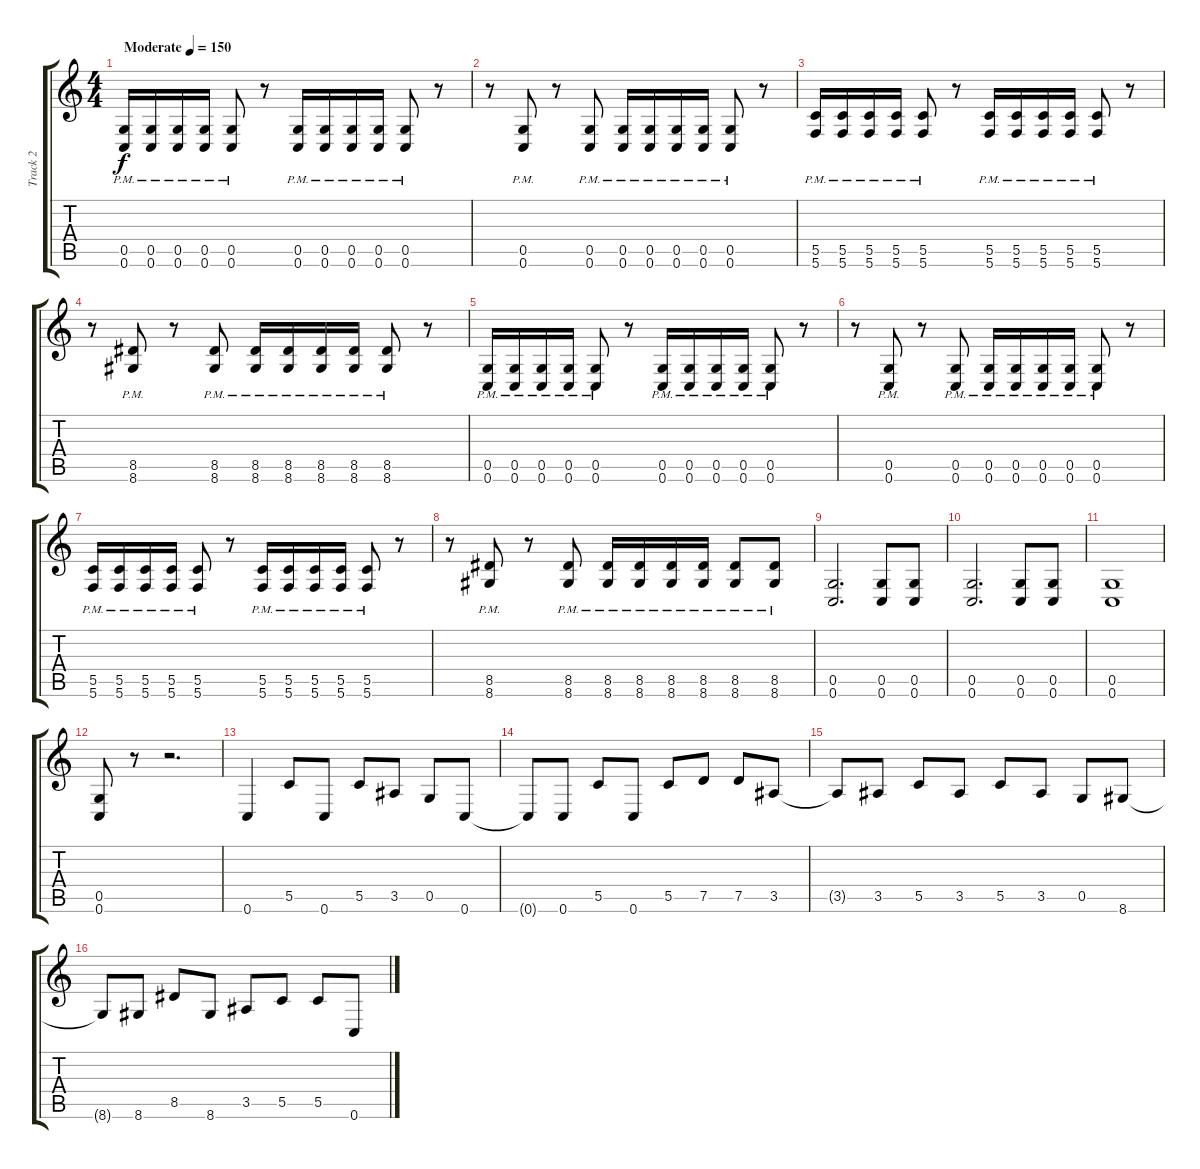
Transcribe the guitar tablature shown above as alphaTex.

\track ("Track 2" "Track 2") {instrument overdrivenguitar}
\staff {score tabs}
\tuning (D4 A3 F3 C3 G2 C2) {hide}
\ts (4 4)
\tempo (150 "Moderate")
\clef g2
\ks c
(0.5{pm} 0.6{pm}).16{dy f instrument overdrivenguitar} (0.5{pm} 0.6{pm}).16 (0.5{pm} 0.6{pm}).16 (0.5{pm} 0.6{pm}).16 (0.5{pm} 0.6{pm}).8 r.8 (0.5{pm} 0.6{pm}).16 (0.5{pm} 0.6{pm}).16 (0.5{pm} 0.6{pm}).16 (0.5{pm} 0.6{pm}).16 (0.5{pm} 0.6{pm}).8 r.8 |
r.8 (0.5{pm} 0.6{pm}).8 r.8 (0.5{pm} 0.6{pm}).8 (0.5{pm} 0.6{pm}).16 (0.5{pm} 0.6{pm}).16 (0.5{pm} 0.6{pm}).16 (0.5{pm} 0.6{pm}).16 (0.5{pm} 0.6{pm}).8 r.8 |
(5.5{pm} 5.6{pm}).16 (5.5{pm} 5.6{pm}).16 (5.5{pm} 5.6{pm}).16 (5.5{pm} 5.6{pm}).16 (5.5{pm} 5.6{pm}).8 r.8 (5.5{pm} 5.6{pm}).16 (5.5{pm} 5.6{pm}).16 (5.5{pm} 5.6{pm}).16 (5.5{pm} 5.6{pm}).16 (5.5{pm} 5.6{pm}).8 r.8 |
r.8 (8.5{pm} 8.6{pm}).8 r.8 (8.5{pm} 8.6{pm}).8 (8.5{pm} 8.6{pm}).16 (8.5{pm} 8.6{pm}).16 (8.5{pm} 8.6{pm}).16 (8.5{pm} 8.6{pm}).16 (8.5{pm} 8.6{pm}).8 r.8 |
(0.5{pm} 0.6{pm}).16 (0.5{pm} 0.6{pm}).16 (0.5{pm} 0.6{pm}).16 (0.5{pm} 0.6{pm}).16 (0.5{pm} 0.6{pm}).8 r.8 (0.5{pm} 0.6{pm}).16 (0.5{pm} 0.6{pm}).16 (0.5{pm} 0.6{pm}).16 (0.5{pm} 0.6{pm}).16 (0.5{pm} 0.6{pm}).8 r.8 |
r.8 (0.5{pm} 0.6{pm}).8 r.8 (0.5{pm} 0.6{pm}).8 (0.5{pm} 0.6{pm}).16 (0.5{pm} 0.6{pm}).16 (0.5{pm} 0.6{pm}).16 (0.5{pm} 0.6{pm}).16 (0.5{pm} 0.6{pm}).8 r.8 |
(5.5{pm} 5.6{pm}).16 (5.5{pm} 5.6{pm}).16 (5.5{pm} 5.6{pm}).16 (5.5{pm} 5.6{pm}).16 (5.5{pm} 5.6{pm}).8 r.8 (5.5{pm} 5.6{pm}).16 (5.5{pm} 5.6{pm}).16 (5.5{pm} 5.6{pm}).16 (5.5{pm} 5.6{pm}).16 (5.5{pm} 5.6{pm}).8 r.8 |
r.8 (8.5{pm} 8.6{pm}).8 r.8 (8.5{pm} 8.6{pm}).8 (8.5{pm} 8.6{pm}).16 (8.5{pm} 8.6{pm}).16 (8.5{pm} 8.6{pm}).16 (8.5{pm} 8.6{pm}).16 (8.5{pm} 8.6{pm}).8 (8.5{pm} 8.6{pm}).8 |
(0.5 0.6).2{d} (0.5 0.6).8 (0.5 0.6).8 |
(0.5 0.6).2{d} (0.5 0.6).8 (0.5 0.6).8 |
(0.5 0.6).1 |
(0.5 0.6).8 r.8 r.2{d} |
0.6.4 5.5.8 0.6.8 5.5.8 3.5.8 0.5.8 0.6.8 |
0.6{t}.8 0.6.8 5.5.8 0.6.8 5.5.8 7.5.8 7.5.8 3.5.8 |
3.5{t}.8 3.5.8 5.5.8 3.5.8 5.5.8 3.5.8 0.5.8 8.6.8 |
8.6{t}.8 8.6.8 8.5.8 8.6.8 3.5.8 5.5.8 5.5.8 0.6.8
